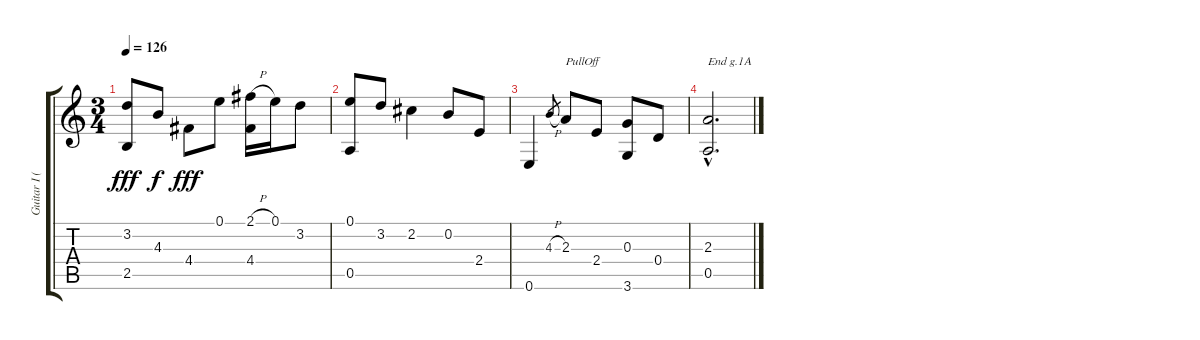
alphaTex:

\track ("Guitar I (Classical)" "Guitar I (") {instrument acousticguitarnylon}
\staff {score tabs}
\tuning (E4 B3 G3 D3 A2 E2) {hide}
\ts (3 4)
\tempo 126
\clef g2
\ks c
(3.2 2.5).8{dy fff} 4.3.8{dy f} 4.4.8{dy fff} 0.1.8 (2.1{h} 4.4).16 0.1.16 3.2.8 |
(0.1 0.5).8 3.2.8 2.2.4 0.2.8 2.4.8 |
0.6.4 4.3{h}.8{gr} 2.3.8{txt "PullOff"} 2.4.8 (0.3 3.6).8 0.4.8 |
(2.3{hac} 0.5).2{d txt "End g.1A"}
